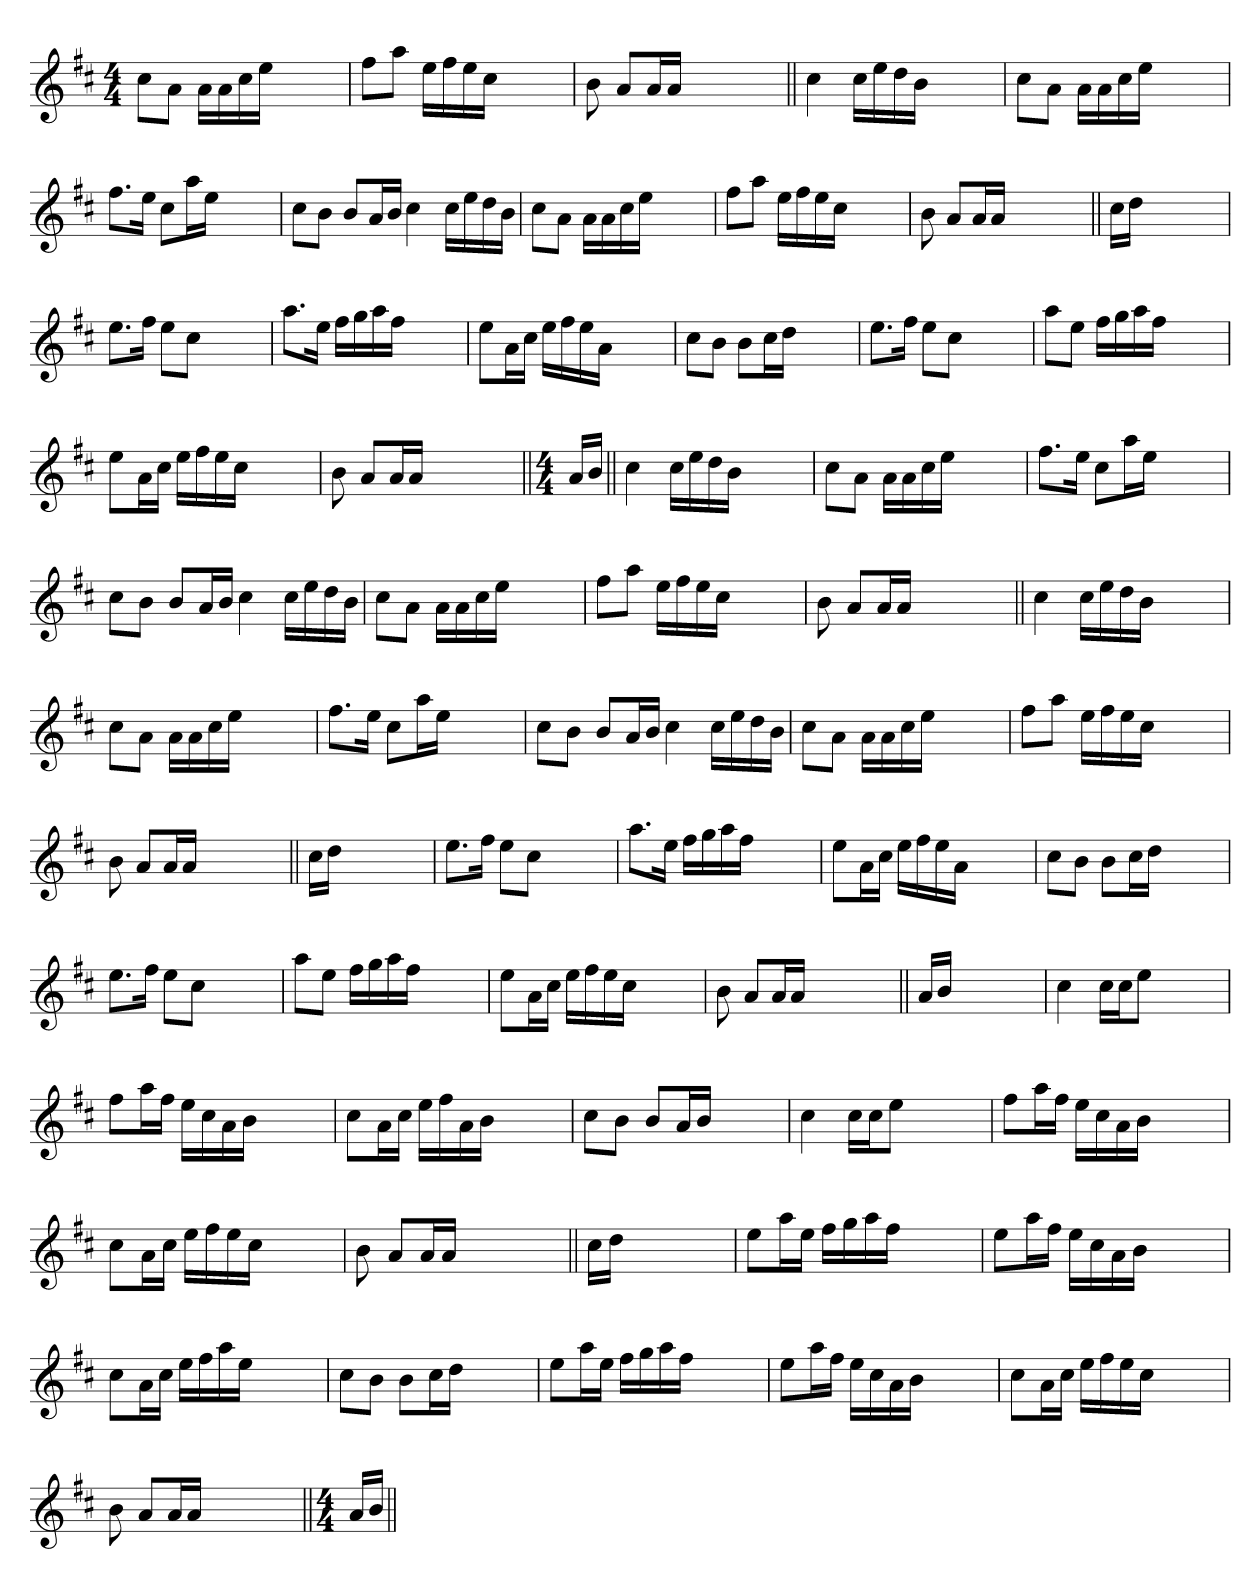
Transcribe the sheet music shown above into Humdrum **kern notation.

**kern
*part1
*staff1
*clefG2
*k[f#c#]
*M4/4
=
8cc#L
8aJ
16aLL
16a
16cc#
16eeJJ
2ryy
=
8ff#L
8aaJ
16eeLL
16ff#
16ee
16cc#JJ
2ryy
=
8b
8aL
16aL
16aJJ
2ryy
8ryy
=||
4cc#
16cc#LL
16ee
16dd
16bJJ
2ryy
=
8cc#L
8aJ
16aLL
16a
16cc#
16eeJJ
2ryy
=
8.ff#L
16eeJk
8cc#L
16aaL
16eeJJ
2ryy
=
8cc#L
8bJ
8bL
16aL
16bJJ
4cc#
16cc#LL
16ee
16dd
16bJJ
=
8cc#L
8aJ
16aLL
16a
16cc#
16eeJJ
2ryy
=
8ff#L
8aaJ
16eeLL
16ff#
16ee
16cc#JJ
2ryy
=
8b
8aL
16aL
16aJJ
2ryy
8ryy
=||
16cc#LL
16ddJJ
2..ryy
=
8.eeL
16ff#Jk
8eeL
8cc#J
2ryy
=
8.aaL
16eeJk
16ff#LL
16gg
16aa
16ff#JJ
2ryy
=
8eeL
16aL
16cc#JJ
16eeLL
16ff#
16ee
16aJJ
2ryy
=
8cc#L
8bJ
8bL
16cc#L
16ddJJ
2ryy
=
8.eeL
16ff#Jk
8eeL
8cc#J
2ryy
=
8aaL
8eeJ
16ff#LL
16gg
16aa
16ff#JJ
2ryy
=
8eeL
16aL
16cc#JJ
16eeLL
16ff#
16ee
16cc#JJ
2ryy
=
8b
8aL
16aL
16aJJ
2ryy
8ryy
=||
*M4/4
16aLL
16bJJ
=||
4cc#
16cc#LL
16ee
16dd
16bJJ
2ryy
=
8cc#L
8aJ
16aLL
16a
16cc#
16eeJJ
2ryy
=
8.ff#L
16eeJk
8cc#L
16aaL
16eeJJ
2ryy
=
8cc#L
8bJ
8bL
16aL
16bJJ
4cc#
16cc#LL
16ee
16dd
16bJJ
=
8cc#L
8aJ
16aLL
16a
16cc#
16eeJJ
2ryy
=
8ff#L
8aaJ
16eeLL
16ff#
16ee
16cc#JJ
2ryy
=
8b
8aL
16aL
16aJJ
2ryy
8ryy
=||
4cc#
16cc#LL
16ee
16dd
16bJJ
2ryy
=
8cc#L
8aJ
16aLL
16a
16cc#
16eeJJ
2ryy
=
8.ff#L
16eeJk
8cc#L
16aaL
16eeJJ
2ryy
=
8cc#L
8bJ
8bL
16aL
16bJJ
4cc#
16cc#LL
16ee
16dd
16bJJ
=
8cc#L
8aJ
16aLL
16a
16cc#
16eeJJ
2ryy
=
8ff#L
8aaJ
16eeLL
16ff#
16ee
16cc#JJ
2ryy
=
8b
8aL
16aL
16aJJ
2ryy
8ryy
=||
16cc#LL
16ddJJ
2..ryy
=
8.eeL
16ff#Jk
8eeL
8cc#J
2ryy
=
8.aaL
16eeJk
16ff#LL
16gg
16aa
16ff#JJ
2ryy
=
8eeL
16aL
16cc#JJ
16eeLL
16ff#
16ee
16aJJ
2ryy
=
8cc#L
8bJ
8bL
16cc#L
16ddJJ
2ryy
=
8.eeL
16ff#Jk
8eeL
8cc#J
2ryy
=
8aaL
8eeJ
16ff#LL
16gg
16aa
16ff#JJ
2ryy
=
8eeL
16aL
16cc#JJ
16eeLL
16ff#
16ee
16cc#JJ
2ryy
=
8b
8aL
16aL
16aJJ
2ryy
8ryy
=||
16aLL
16bJJ
2..ryy
=
4cc#
16cc#LL
16cc#J
8eeJ
2ryy
=
8ff#L
16aaL
16ff#JJ
16eeLL
16cc#
16a
16bJJ
2ryy
=
8cc#L
16aL
16cc#JJ
16eeLL
16ff#
16a
16bJJ
2ryy
=
8cc#L
8bJ
8bL
16aL
16bJJ
2ryy
=
4cc#
16cc#LL
16cc#J
8eeJ
2ryy
=
8ff#L
16aaL
16ff#JJ
16eeLL
16cc#
16a
16bJJ
2ryy
=
8cc#L
16aL
16cc#JJ
16eeLL
16ff#
16ee
16cc#JJ
2ryy
=
8b
8aL
16aL
16aJJ
2ryy
8ryy
=||
16cc#LL
16ddJJ
2..ryy
=
8eeL
16aaL
16eeJJ
16ff#LL
16gg
16aa
16ff#JJ
2ryy
=
8eeL
16aaL
16ff#JJ
16eeLL
16cc#
16a
16bJJ
2ryy
=
8cc#L
16aL
16cc#JJ
16eeLL
16ff#
16aa
16eeJJ
2ryy
=
8cc#L
8bJ
8bL
16cc#L
16ddJJ
2ryy
=
8eeL
16aaL
16eeJJ
16ff#LL
16gg
16aa
16ff#JJ
2ryy
=
8eeL
16aaL
16ff#JJ
16eeLL
16cc#
16a
16bJJ
2ryy
=
8cc#L
16aL
16cc#JJ
16eeLL
16ff#
16ee
16cc#JJ
2ryy
=
8b
8aL
16aL
16aJJ
2ryy
8ryy
=||
*M4/4
16aLL
16bJJ
=||
*-
